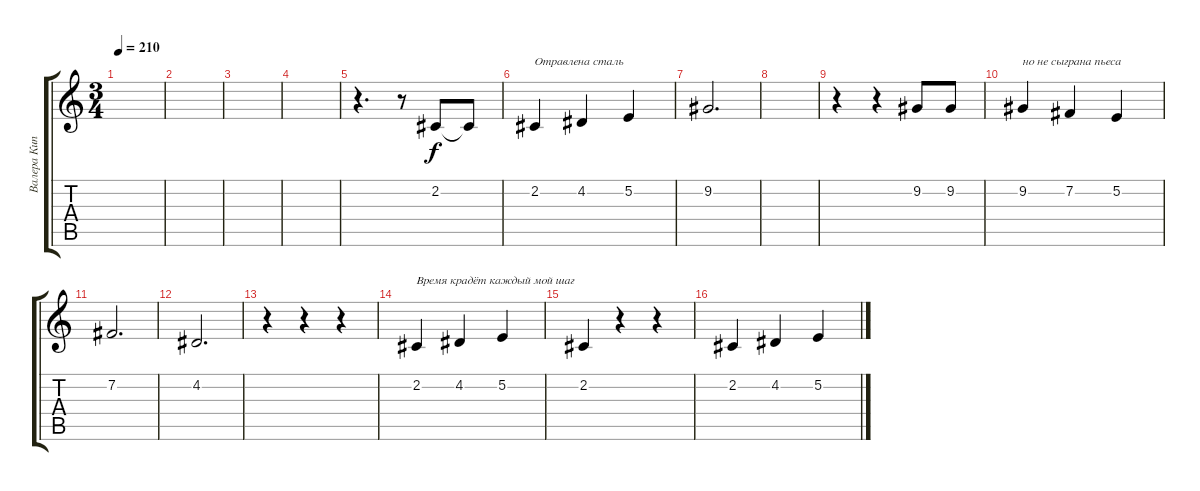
\track ("Валера Кипелов" "Валера Кип") {instrument violin}
\staff {score tabs}
\tuning (E4 B3 G3 D3 A2 E2) {hide}
\ts (3 4)
\tempo 210
\clef g2
\ks c
|
|
|
|
r.4{d} r.8 2.2.8 2.2{t}.8 |
2.2.4{txt "Отравлена сталь"} 4.2.4 5.2.4 |
9.2.2{d} |
|
r.4 r.4 9.2.8 9.2.8 |
9.2.4{txt "но не сыграна пьеса"} 7.2.4 5.2.4 |
7.2.2{d} |
4.2.2{d} |
r.4 r.4 r.4 |
2.2.4{txt "Время крадёт каждый мой шаг "} 4.2.4 5.2.4 |
2.2.4 r.4 r.4 |
2.2.4 4.2.4 5.2.4
